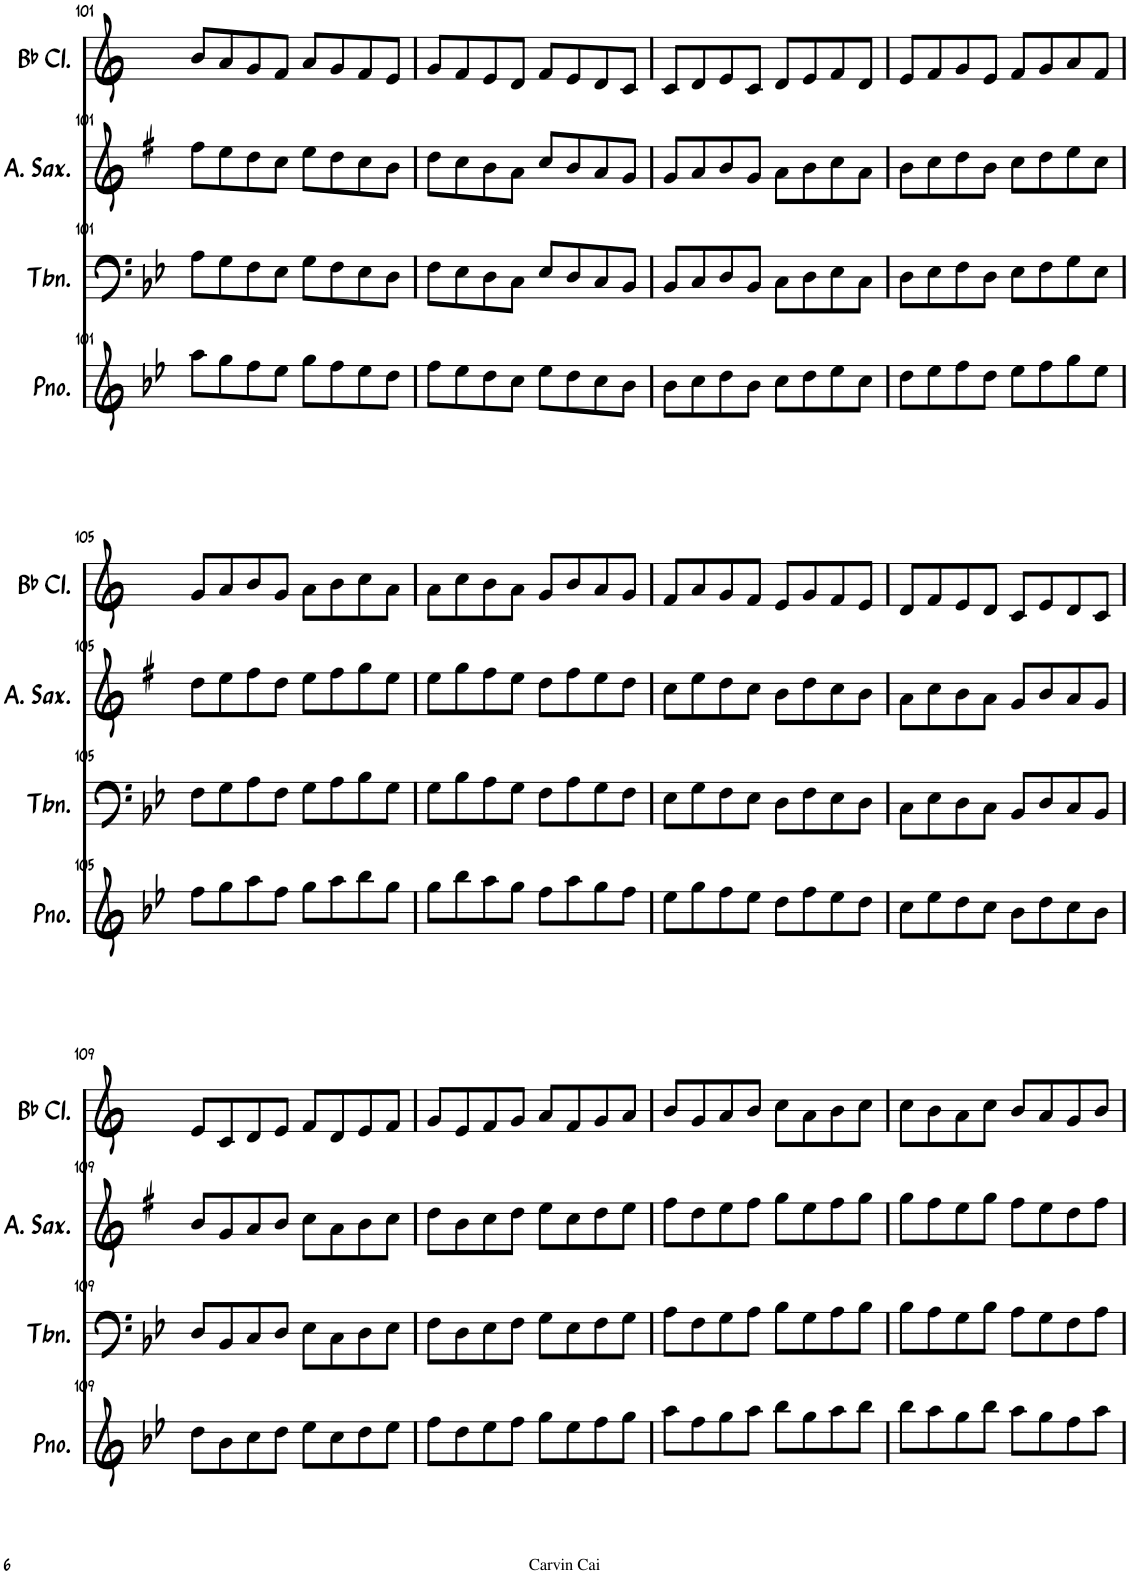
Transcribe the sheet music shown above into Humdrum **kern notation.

**kern	**kern	**kern	**kern
*part4	*part3	*part2	*part1
*staff4	*staff3	*staff2	*staff1
*I"钢琴	*I"长号	*I"中音萨克斯	*I"降B调单簧管
!!LO:PB:g=z
*clefG2	*clefF4	*clefG2	*clefG2
*	*	*Trd5c9	*Trd1c2
*k[b-e-]	*k[b-e-]	*k[f#]	*k[]
*M4/4	*M4/4	*M4/4	*M4/4
=101	=101	=101	=101
8aa\L	8A\L	8ff#\L	8b/L
8gg\	8G\	8ee\	8a/
8ff\	8F\	8dd\	8g/
8ee-\J	8E-\J	8cc\J	8f/J
8gg\L	8G\L	8ee\L	8a/L
8ff\	8F\	8dd\	8g/
8ee-\	8E-\	8cc\	8f/
8dd\J	8D\J	8b\J	8e/J
=102	=102	=102	=102
8ff\L	8F\L	8dd\L	8g/L
8ee-\	8E-\	8cc\	8f/
8dd\	8D\	8b\	8e/
8cc\J	8C\J	8a\J	8d/J
8ee-\L	8E-/L	8cc/L	8f/L
8dd\	8D/	8b/	8e/
8cc\	8C/	8a/	8d/
8b-\J	8BB-/J	8g/J	8c/J
=103	=103	=103	=103
8b-\L	8BB-/L	8g/L	8c/L
8cc\	8C/	8a/	8d/
8dd\	8D/	8b/	8e/
8b-\J	8BB-/J	8g/J	8c/J
8cc\L	8C\L	8a\L	8d/L
8dd\	8D\	8b\	8e/
8ee-\	8E-\	8cc\	8f/
8cc\J	8C\J	8a\J	8d/J
=104	=104	=104	=104
8dd\L	8D\L	8b\L	8e/L
8ee-\	8E-\	8cc\	8f/
8ff\	8F\	8dd\	8g/
8dd\J	8D\J	8b\J	8e/J
8ee-\L	8E-\L	8cc\L	8f/L
8ff\	8F\	8dd\	8g/
8gg\	8G\	8ee\	8a/
8ee-\J	8E-\J	8cc\J	8f/J
!!LO:LB:g=z
=105	=105	=105	=105
8ff\L	8F\L	8dd\L	8g/L
8gg\	8G\	8ee\	8a/
8aa\	8A\	8ff#\	8b/
8ff\J	8F\J	8dd\J	8g/J
8gg\L	8G\L	8ee\L	8a\L
8aa\	8A\	8ff#\	8b\
8bb-\	8B-\	8gg\	8cc\
8gg\J	8G\J	8ee\J	8a\J
=106	=106	=106	=106
8gg\L	8G\L	8ee\L	8a\L
8bb-\	8B-\	8gg\	8cc\
8aa\	8A\	8ff#\	8b\
8gg\J	8G\J	8ee\J	8a\J
8ff\L	8F\L	8dd\L	8g/L
8aa\	8A\	8ff#\	8b/
8gg\	8G\	8ee\	8a/
8ff\J	8F\J	8dd\J	8g/J
=107	=107	=107	=107
8ee-\L	8E-\L	8cc\L	8f/L
8gg\	8G\	8ee\	8a/
8ff\	8F\	8dd\	8g/
8ee-\J	8E-\J	8cc\J	8f/J
8dd\L	8D\L	8b\L	8e/L
8ff\	8F\	8dd\	8g/
8ee-\	8E-\	8cc\	8f/
8dd\J	8D\J	8b\J	8e/J
=108	=108	=108	=108
8cc\L	8C\L	8a\L	8d/L
8ee-\	8E-\	8cc\	8f/
8dd\	8D\	8b\	8e/
8cc\J	8C\J	8a\J	8d/J
8b-\L	8BB-/L	8g/L	8c/L
8dd\	8D/	8b/	8e/
8cc\	8C/	8a/	8d/
8b-\J	8BB-/J	8g/J	8c/J
!!LO:LB:g=z
=109	=109	=109	=109
8dd\L	8D/L	8b/L	8e/L
8b-\	8BB-/	8g/	8c/
8cc\	8C/	8a/	8d/
8dd\J	8D/J	8b/J	8e/J
8ee-\L	8E-\L	8cc\L	8f/L
8cc\	8C\	8a\	8d/
8dd\	8D\	8b\	8e/
8ee-\J	8E-\J	8cc\J	8f/J
=110	=110	=110	=110
8ff\L	8F\L	8dd\L	8g/L
8dd\	8D\	8b\	8e/
8ee-\	8E-\	8cc\	8f/
8ff\J	8F\J	8dd\J	8g/J
8gg\L	8G\L	8ee\L	8a/L
8ee-\	8E-\	8cc\	8f/
8ff\	8F\	8dd\	8g/
8gg\J	8G\J	8ee\J	8a/J
=111	=111	=111	=111
8aa\L	8A\L	8ff#\L	8b/L
8ff\	8F\	8dd\	8g/
8gg\	8G\	8ee\	8a/
8aa\J	8A\J	8ff#\J	8b/J
8bb-\L	8B-\L	8gg\L	8cc\L
8gg\	8G\	8ee\	8a\
8aa\	8A\	8ff#\	8b\
8bb-\J	8B-\J	8gg\J	8cc\J
=112	=112	=112	=112
8bb-\L	8B-\L	8gg\L	8cc\L
8aa\	8A\	8ff#\	8b\
8gg\	8G\	8ee\	8a\
8bb-\J	8B-\J	8gg\J	8cc\J
8aa\L	8A\L	8ff#\L	8b/L
8gg\	8G\	8ee\	8a/
8ff\	8F\	8dd\	8g/
8aa\J	8A\J	8ff#\J	8b/J
=	=	=	=
*-	*-	*-	*-
